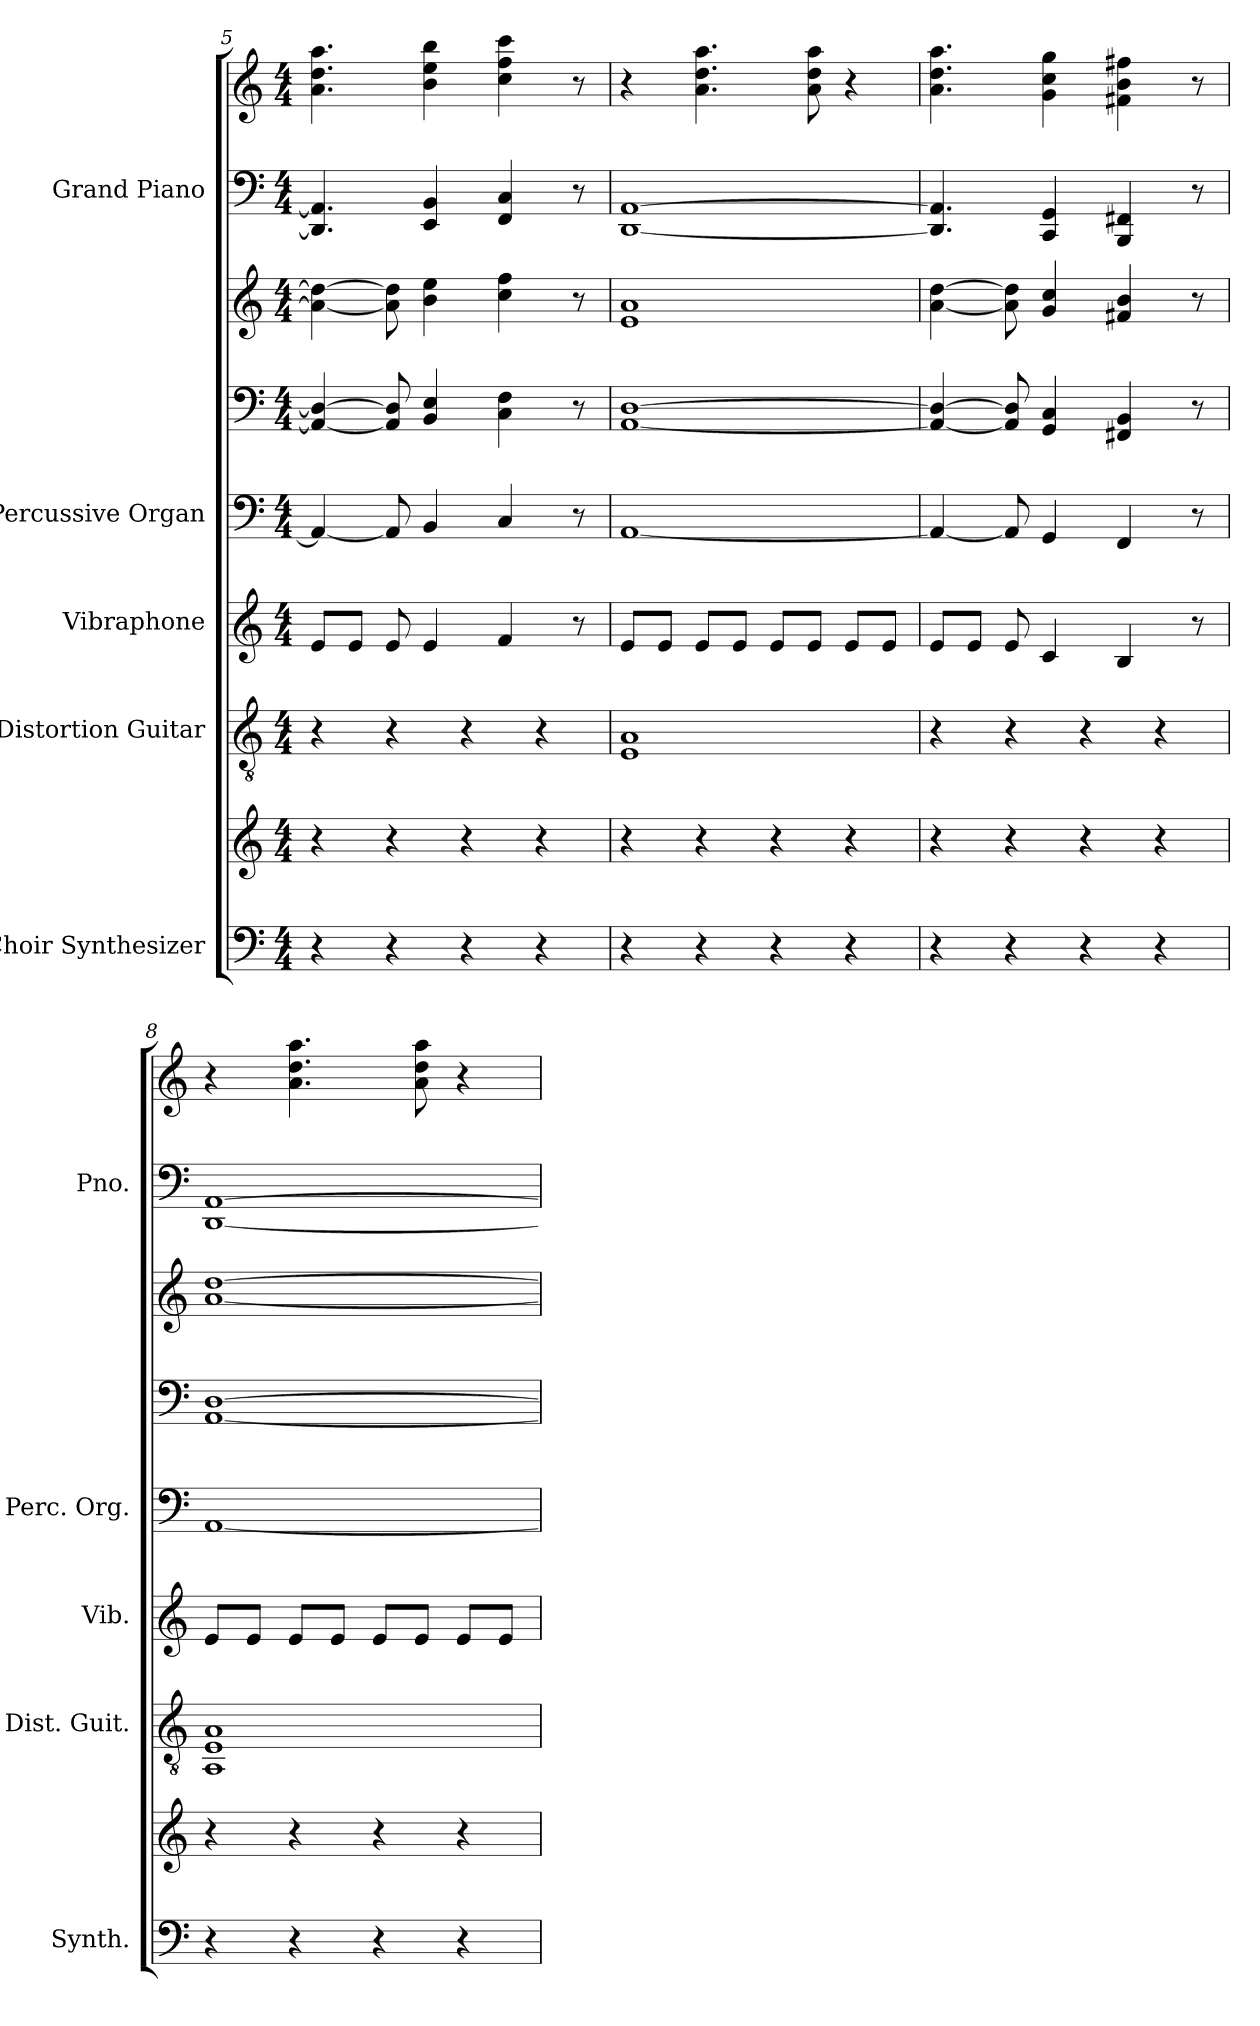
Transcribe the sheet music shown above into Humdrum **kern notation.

**kern	**kern	**kern	**kern	**kern	**kern	**kern	**kern	**kern
*part5	*part5	*part4	*part3	*part2	*part2	*part2	*part1	*part1
*staff9	*staff8	*staff7	*staff6	*staff5	*staff4	*staff3	*staff2	*staff1
*I"Choir Synthesizer	*	*I"Distortion Guitar	*I"Vibraphone	*I"Percussive Organ	*	*	*I"Grand Piano	*
*I'Synth.	*	*I'Dist. Guit.	*I'Vib.	*I'Perc. Org.	*	*	*I'Pno.	*
*clefF4	*clefG2	*clefGv2	*clefG2	*clefF4	*clefF4	*clefG2	*clefF4	*clefG2
*k[]	*k[]	*k[]	*k[]	*k[]	*k[]	*k[]	*k[]	*k[]
*M4/4	*M4/4	*M4/4	*M4/4	*M4/4	*M4/4	*M4/4	*M4/4	*M4/4
=5	=5	=5	=5	=5	=5	=5	=5	=5
4r	4r	4r	8eL	4AA_	4D_ 4AA_	4a_ 4dd_	4.AA] 4.DD]	4.a 4.dd 4.aa
.	.	.	8eJ	.	.	.	.	.
4r	4r	4r	8e	8AA]	8AA] 8D]	8a] 8dd]	.	.
.	.	.	4e	4BB	4E 4BB	4b 4ee	4EE 4BB	4ee 4b 4bb
4r	4r	4r	.	.	.	.	.	.
.	.	.	4f	4C	4F 4C	4cc 4ff	4C 4FF	4cc 4ff 4ccc
4r	4r	4r	.	.	.	.	.	.
.	.	.	8r	8r	8r	8r	8r	8r
=6	=6	=6	=6	=6	=6	=6	=6	=6
4r	4r	1E 1A	8eL	[1AA	[1D [1AA	1e 1a	[1AA [1DD	4r
.	.	.	8eJ	.	.	.	.	.
4r	4r	.	8eL	.	.	.	.	4.dd 4.a 4.aa
.	.	.	8eJ	.	.	.	.	.
4r	4r	.	8eL	.	.	.	.	.
.	.	.	8eJ	.	.	.	.	8dd 8a 8aa
4r	4r	.	8eL	.	.	.	.	4r
.	.	.	8eJ	.	.	.	.	.
=7	=7	=7	=7	=7	=7	=7	=7	=7
4r	4r	4r	8eL	4AA_	4D_ 4AA_	[4a [4dd	4.AA] 4.DD]	4.a 4.dd 4.aa
.	.	.	8eJ	.	.	.	.	.
4r	4r	4r	8e	8AA]	8D] 8AA]	8a] 8dd]	.	.
.	.	.	4c	4GG	4C 4GG	4g 4cc	4GG 4CC	4g 4cc 4gg
4r	4r	4r	.	.	.	.	.	.
.	.	.	4B	4FF	4BB 4FF#X	4b 4f#X	4FF#X 4BBB	4b 4ff#X 4f#X
4r	4r	4r	.	.	.	.	.	.
.	.	.	8r	8r	8r	8r	8r	8r
=8	=8	=8	=8	=8	=8	=8	=8	=8
4r	4r	1A 1E 1AA	8eL	[1AA	[1D [1AA	[1a [1dd	[1AA [1DD	4r
.	.	.	8eJ	.	.	.	.	.
4r	4r	.	8eL	.	.	.	.	4.dd 4.a 4.aa
.	.	.	8eJ	.	.	.	.	.
4r	4r	.	8eL	.	.	.	.	.
.	.	.	8eJ	.	.	.	.	8dd 8a 8aa
4r	4r	.	8eL	.	.	.	.	4r
.	.	.	8eJ	.	.	.	.	.
=	=	=	=	=	=	=	=	=
*-	*-	*-	*-	*-	*-	*-	*-	*-
